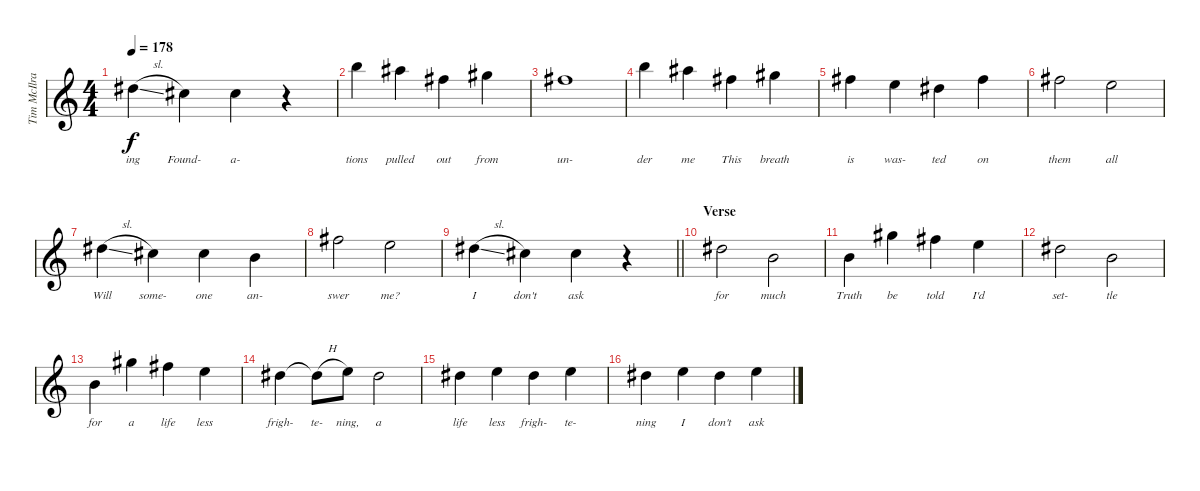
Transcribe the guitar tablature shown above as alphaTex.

\track ("Tim McIlrath - Vocals" "Tim McIlra") {instrument distortionguitar}
\staff {score}
\tuning (Eb4 Bb3 Gb3 Db3 Ab2 Eb2) {hide}
\ts (4 4)
\tempo 178
\clef g2
\ks c
5.2{sl}.4{lyrics (0 "ing") lyrics (1 "") lyrics (2 "") lyrics (3 "") lyrics (4 "") dy f} 3.2.4{lyrics (0 "Found-") lyrics (1 "") lyrics (2 "") lyrics (3 "") lyrics (4 "")} 3.2.4{lyrics (0 "a-") lyrics (1 "") lyrics (2 "") lyrics (3 "") lyrics (4 "")} r.4 |
13.2.4{lyrics (0 "tions") lyrics (1 "") lyrics (2 "") lyrics (3 "") lyrics (4 "")} 12.2.4{lyrics (0 "pulled") lyrics (1 "") lyrics (2 "") lyrics (3 "") lyrics (4 "")} 8.2.4{lyrics (0 "out") lyrics (1 "") lyrics (2 "") lyrics (3 "") lyrics (4 "")} 10.2.4{lyrics (0 "from") lyrics (1 "") lyrics (2 "") lyrics (3 "") lyrics (4 "")} |
8.2.1{lyrics (0 "un-") lyrics (1 "") lyrics (2 "") lyrics (3 "") lyrics (4 "")} |
13.2.4{lyrics (0 "der") lyrics (1 "") lyrics (2 "") lyrics (3 "") lyrics (4 "")} 12.2.4{lyrics (0 "me") lyrics (1 "") lyrics (2 "") lyrics (3 "") lyrics (4 "")} 8.2.4{lyrics (0 "This") lyrics (1 "") lyrics (2 "") lyrics (3 "") lyrics (4 "")} 10.2.4{lyrics (0 "breath") lyrics (1 "") lyrics (2 "") lyrics (3 "") lyrics (4 "")} |
8.2.4{lyrics (0 "is") lyrics (1 "") lyrics (2 "") lyrics (3 "") lyrics (4 "")} 6.2.4{lyrics (0 "was-") lyrics (1 "") lyrics (2 "") lyrics (3 "") lyrics (4 "")} 5.2.4{lyrics (0 "ted") lyrics (1 "") lyrics (2 "") lyrics (3 "") lyrics (4 "")} 8.2.4{lyrics (0 "on") lyrics (1 "") lyrics (2 "") lyrics (3 "") lyrics (4 "")} |
8.2.2{lyrics (0 "them") lyrics (1 "") lyrics (2 "") lyrics (3 "") lyrics (4 "")} 6.2.2{lyrics (0 "all") lyrics (1 "") lyrics (2 "") lyrics (3 "") lyrics (4 "")} |
5.2{sl}.4{lyrics (0 "Will") lyrics (1 "") lyrics (2 "") lyrics (3 "") lyrics (4 "")} 3.2.4{lyrics (0 "some-") lyrics (1 "") lyrics (2 "") lyrics (3 "") lyrics (4 "")} 3.2.4{lyrics (0 "one") lyrics (1 "") lyrics (2 "") lyrics (3 "") lyrics (4 "")} 1.2.4{lyrics (0 "an-") lyrics (1 "") lyrics (2 "") lyrics (3 "") lyrics (4 "")} |
8.2.2{lyrics (0 "swer") lyrics (1 "") lyrics (2 "") lyrics (3 "") lyrics (4 "")} 6.2.2{lyrics (0 "me?") lyrics (1 "") lyrics (2 "") lyrics (3 "") lyrics (4 "")} |
\barLineRight lightlight
5.2{sl}.4{lyrics (0 "I") lyrics (1 "") lyrics (2 "") lyrics (3 "") lyrics (4 "")} 3.2.4{lyrics (0 "don't") lyrics (1 "") lyrics (2 "") lyrics (3 "") lyrics (4 "")} 3.2.4{lyrics (0 "ask") lyrics (1 "") lyrics (2 "") lyrics (3 "") lyrics (4 "")} r.4 |
\section ("" "Verse")
5.2.2{lyrics (0 "for") lyrics (1 "") lyrics (2 "") lyrics (3 "") lyrics (4 "")} 1.2.2{lyrics (0 "much") lyrics (1 "") lyrics (2 "") lyrics (3 "") lyrics (4 "")} |
1.2.4{lyrics (0 "Truth") lyrics (1 "") lyrics (2 "") lyrics (3 "") lyrics (4 "")} 5.1.4{lyrics (0 "be") lyrics (1 "") lyrics (2 "") lyrics (3 "") lyrics (4 "")} 3.1.4{lyrics (0 "told") lyrics (1 "") lyrics (2 "") lyrics (3 "") lyrics (4 "")} 1.1.4{lyrics (0 "I'd") lyrics (1 "") lyrics (2 "") lyrics (3 "") lyrics (4 "")} |
5.2.2{lyrics (0 "set-") lyrics (1 "") lyrics (2 "") lyrics (3 "") lyrics (4 "")} 1.2.2{lyrics (0 "tle") lyrics (1 "") lyrics (2 "") lyrics (3 "") lyrics (4 "")} |
1.2.4{lyrics (0 "for") lyrics (1 "") lyrics (2 "") lyrics (3 "") lyrics (4 "")} 5.1.4{lyrics (0 "a") lyrics (1 "") lyrics (2 "") lyrics (3 "") lyrics (4 "")} 3.1.4{lyrics (0 "life") lyrics (1 "") lyrics (2 "") lyrics (3 "") lyrics (4 "")} 1.1.4{lyrics (0 "less") lyrics (1 "") lyrics (2 "") lyrics (3 "") lyrics (4 "")} |
0.1.4{lyrics (0 "frigh-") lyrics (1 "") lyrics (2 "") lyrics (3 "") lyrics (4 "")} 0.1{h t}.8{lyrics (0 "te-") lyrics (1 "") lyrics (2 "") lyrics (3 "") lyrics (4 "")} 1.1.8{lyrics (0 "ning,") lyrics (1 "") lyrics (2 "") lyrics (3 "") lyrics (4 "")} 0.1.2{lyrics (0 "a") lyrics (1 "") lyrics (2 "") lyrics (3 "") lyrics (4 "")} |
0.1.4{lyrics (0 "life") lyrics (1 "") lyrics (2 "") lyrics (3 "") lyrics (4 "")} 1.1.4{lyrics (0 "less") lyrics (1 "") lyrics (2 "") lyrics (3 "") lyrics (4 "")} 0.1.4{lyrics (0 "frigh-") lyrics (1 "") lyrics (2 "") lyrics (3 "") lyrics (4 "")} 1.1.4{lyrics (0 "te-") lyrics (1 "") lyrics (2 "") lyrics (3 "") lyrics (4 "")} |
0.1.4{lyrics (0 "ning") lyrics (1 "") lyrics (2 "") lyrics (3 "") lyrics (4 "")} 1.1.4{lyrics (0 "I") lyrics (1 "") lyrics (2 "") lyrics (3 "") lyrics (4 "")} 0.1.4{lyrics (0 "don't") lyrics (1 "") lyrics (2 "") lyrics (3 "") lyrics (4 "")} 1.1.4{lyrics (0 "ask") lyrics (1 "") lyrics (2 "") lyrics (3 "") lyrics (4 "")}
